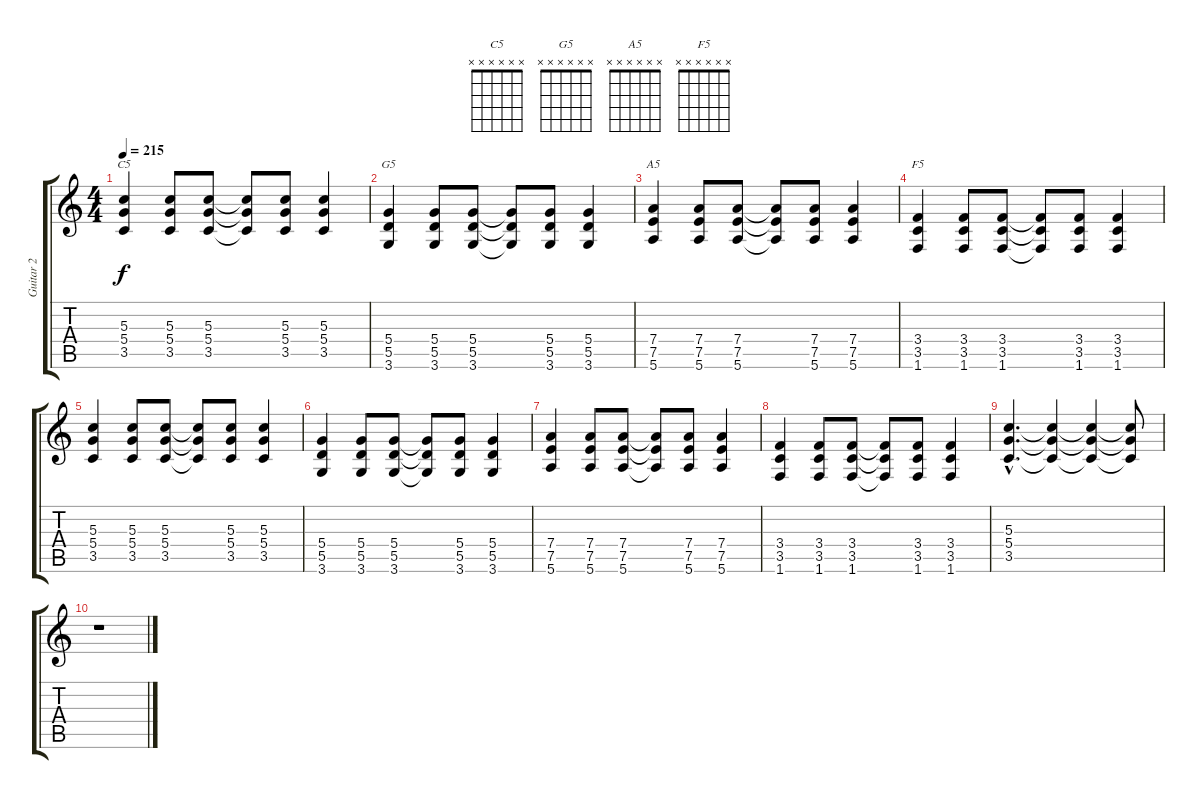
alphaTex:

\track ("Guitar 2" "Guitar 2") {instrument distortionguitar}
\staff {score tabs}
\tuning (E4 B3 G3 D3 A2 E2) {hide}
\chord ("C5" x x x x x x) {firstfret 0}
\chord ("G5" x x x x x x) {firstfret 0}
\chord ("A5" x x x x x x) {firstfret 0}
\chord ("F5" x x x x x x) {firstfret 0}
\ts (4 4)
\tempo 215
\clef g2
\ks c
(5.3 5.4 3.5).4{ch "C5" dy f} (5.3 5.4 3.5).8 (5.3 5.4 3.5).8 (5.3{t} 5.4{t} 3.5{t}).8 (5.3 5.4 3.5).8 (5.3 5.4 3.5).4 |
(5.4 5.5 3.6).4{ch "G5"} (5.4 5.5 3.6).8 (5.4 5.5 3.6).8 (5.4{t} 5.5{t} 3.6{t}).8 (5.4 5.5 3.6).8 (5.4 5.5 3.6).4 |
(7.4 7.5 5.6).4{ch "A5"} (7.4 7.5 5.6).8 (7.4 7.5 5.6).8 (7.4{t} 7.5{t} 5.6{t}).8 (7.4 7.5 5.6).8 (7.4 7.5 5.6).4 |
(3.4 3.5 1.6).4{ch "F5"} (3.4 3.5 1.6).8 (3.4 3.5 1.6).8 (3.4{t} 3.5{t} 1.6{t}).8 (3.4 3.5 1.6).8 (3.4 3.5 1.6).4 |
(5.3 5.4 3.5).4 (5.3 5.4 3.5).8 (5.3 5.4 3.5).8 (5.3{t} 5.4{t} 3.5{t}).8 (5.3 5.4 3.5).8 (5.3 5.4 3.5).4 |
(5.4 5.5 3.6).4 (5.4 5.5 3.6).8 (5.4 5.5 3.6).8 (5.4{t} 5.5{t} 3.6{t}).8 (5.4 5.5 3.6).8 (5.4 5.5 3.6).4 |
(7.4 7.5 5.6).4 (7.4 7.5 5.6).8 (7.4 7.5 5.6).8 (7.4{t} 7.5{t} 5.6{t}).8 (7.4 7.5 5.6).8 (7.4 7.5 5.6).4 |
(3.4 3.5 1.6).4 (3.4 3.5 1.6).8 (3.4 3.5 1.6).8 (3.4{t} 3.5{t} 1.6{t}).8 (3.4 3.5 1.6).8 (3.4 3.5 1.6).4 |
(5.3{hac} 5.4{hac} 3.5{hac}).4{d} (5.3{t} 5.4{t} 3.5{t}).4 (5.3{t} 5.4{t} 3.5{t}).4 (5.3{t} 5.4{t} 3.5{t}).8 |
r.1
